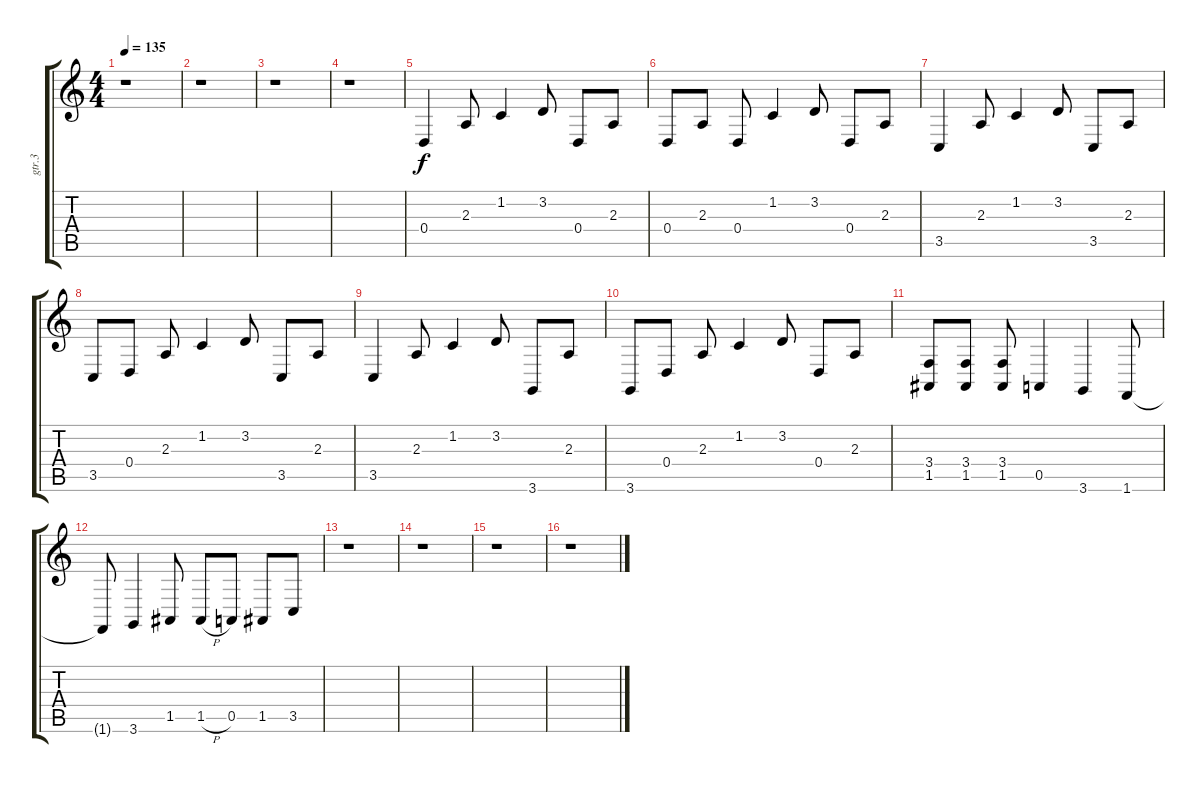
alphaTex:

\track ("gtr.3" "gtr.3") {instrument sitar}
\staff {score tabs}
\tuning (E4 B3 G3 D3 A2 E2) {hide}
\ts (4 4)
\tempo 135
\clef g2
\ks c
r.1{dy f} |
r.1 |
r.1 |
r.1 |
0.4.4 2.3.8 1.2.4 3.2.8 0.4.8 2.3.8 |
0.4.8 2.3.8 0.4.8 1.2.4 3.2.8 0.4.8 2.3.8 |
3.5.4 2.3.8 1.2.4 3.2.8 3.5.8 2.3.8 |
3.5.8 0.4.8 2.3.8 1.2.4 3.2.8 3.5.8 2.3.8 |
3.5.4 2.3.8 1.2.4 3.2.8 3.6.8 2.3.8 |
3.6.8 0.4.8 2.3.8 1.2.4 3.2.8 0.4.8 2.3.8 |
(3.4 1.5).8 (3.4 1.5).8 (3.4 1.5).8 0.5.4 3.6.4 1.6.8 |
1.6{t}.8 3.6.4 1.5.8 1.5{h}.8 0.5.8 1.5.8 3.5.8 |
r.1 |
r.1 |
r.1 |
r.1
